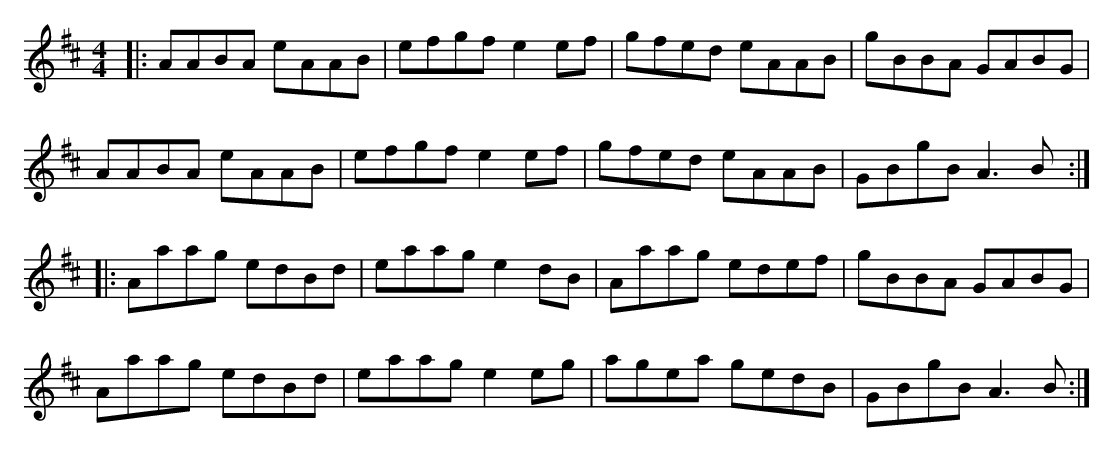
X:1
M:4/4
K:Amix
|:AABA eAAB|efgf e2 ef|gfed eAAB|gBBA GABG|
AABA eAAB|efgf e2 ef|gfed eAAB|GBgB A3 B:|
|:Aaag edBd|eaag e2 dB|Aaag edef|gBBA GABG|
Aaag edBd|eaag e2 eg|agea gedB|GBgB A3 B:|
